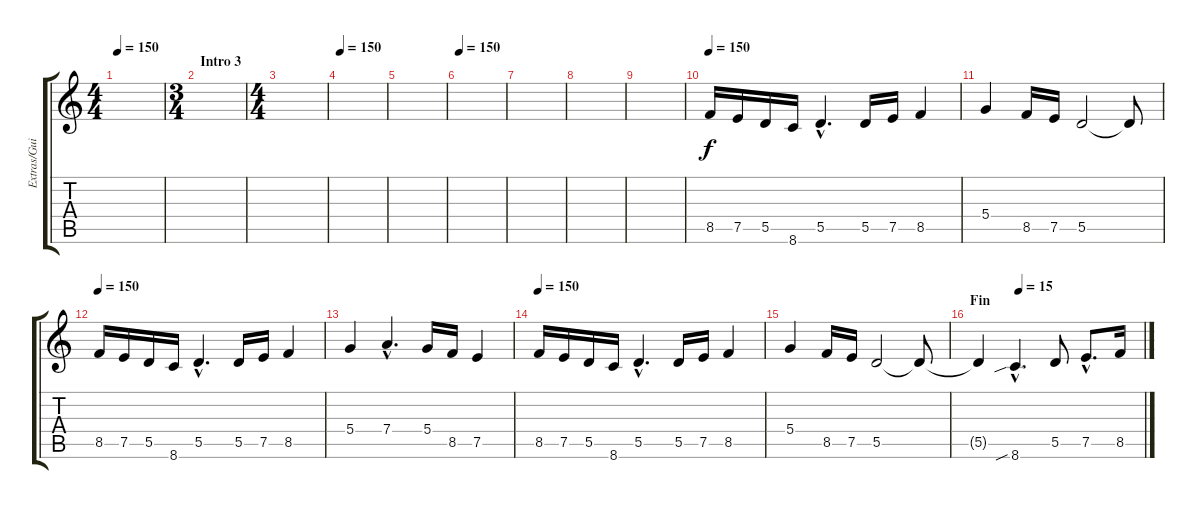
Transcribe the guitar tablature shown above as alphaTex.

\track ("Extras/Guitarra" "Extras/Gui") {instrument distortionguitar}
\staff {score tabs}
\tuning (E4 B3 G3 D3 A2 E2) {hide}
\ts (4 4)
\tempo 150
\clef g2
\ks c
|
\ts (3 4)
\section ("" "Intro 3")
|
\ts (4 4)
|
\tempo 150
|
|
\tempo 150
|
|
|
|
\tempo 150
8.5.16 7.5.16 5.5.16 8.6.16 5.5{hac}.4{d} 5.5.16 7.5.16 8.5.4 |
5.4.4 8.5.16 7.5.16 5.5.2 5.5{t}.8 |
\tempo 150
8.5.16 7.5.16 5.5.16 8.6.16 5.5{hac}.4{d} 5.5.16 7.5.16 8.5.4 |
5.4.4 7.4{hac}.4{d} 5.4.16 8.5.16 7.5.4 |
\tempo 150
8.5.16 7.5.16 5.5.16 8.6.16 5.5{hac}.4{d} 5.5.16 7.5.16 8.5.4 |
5.4.4 8.5.16 7.5.16 5.5.2 5.5{t}.8 |
\section ("" "Fin")
\tempo (15 0.25)
5.5{t}.4 8.6{sib hac}.4{d} 5.5.8 7.5{hac}.8{d} 8.5.16
